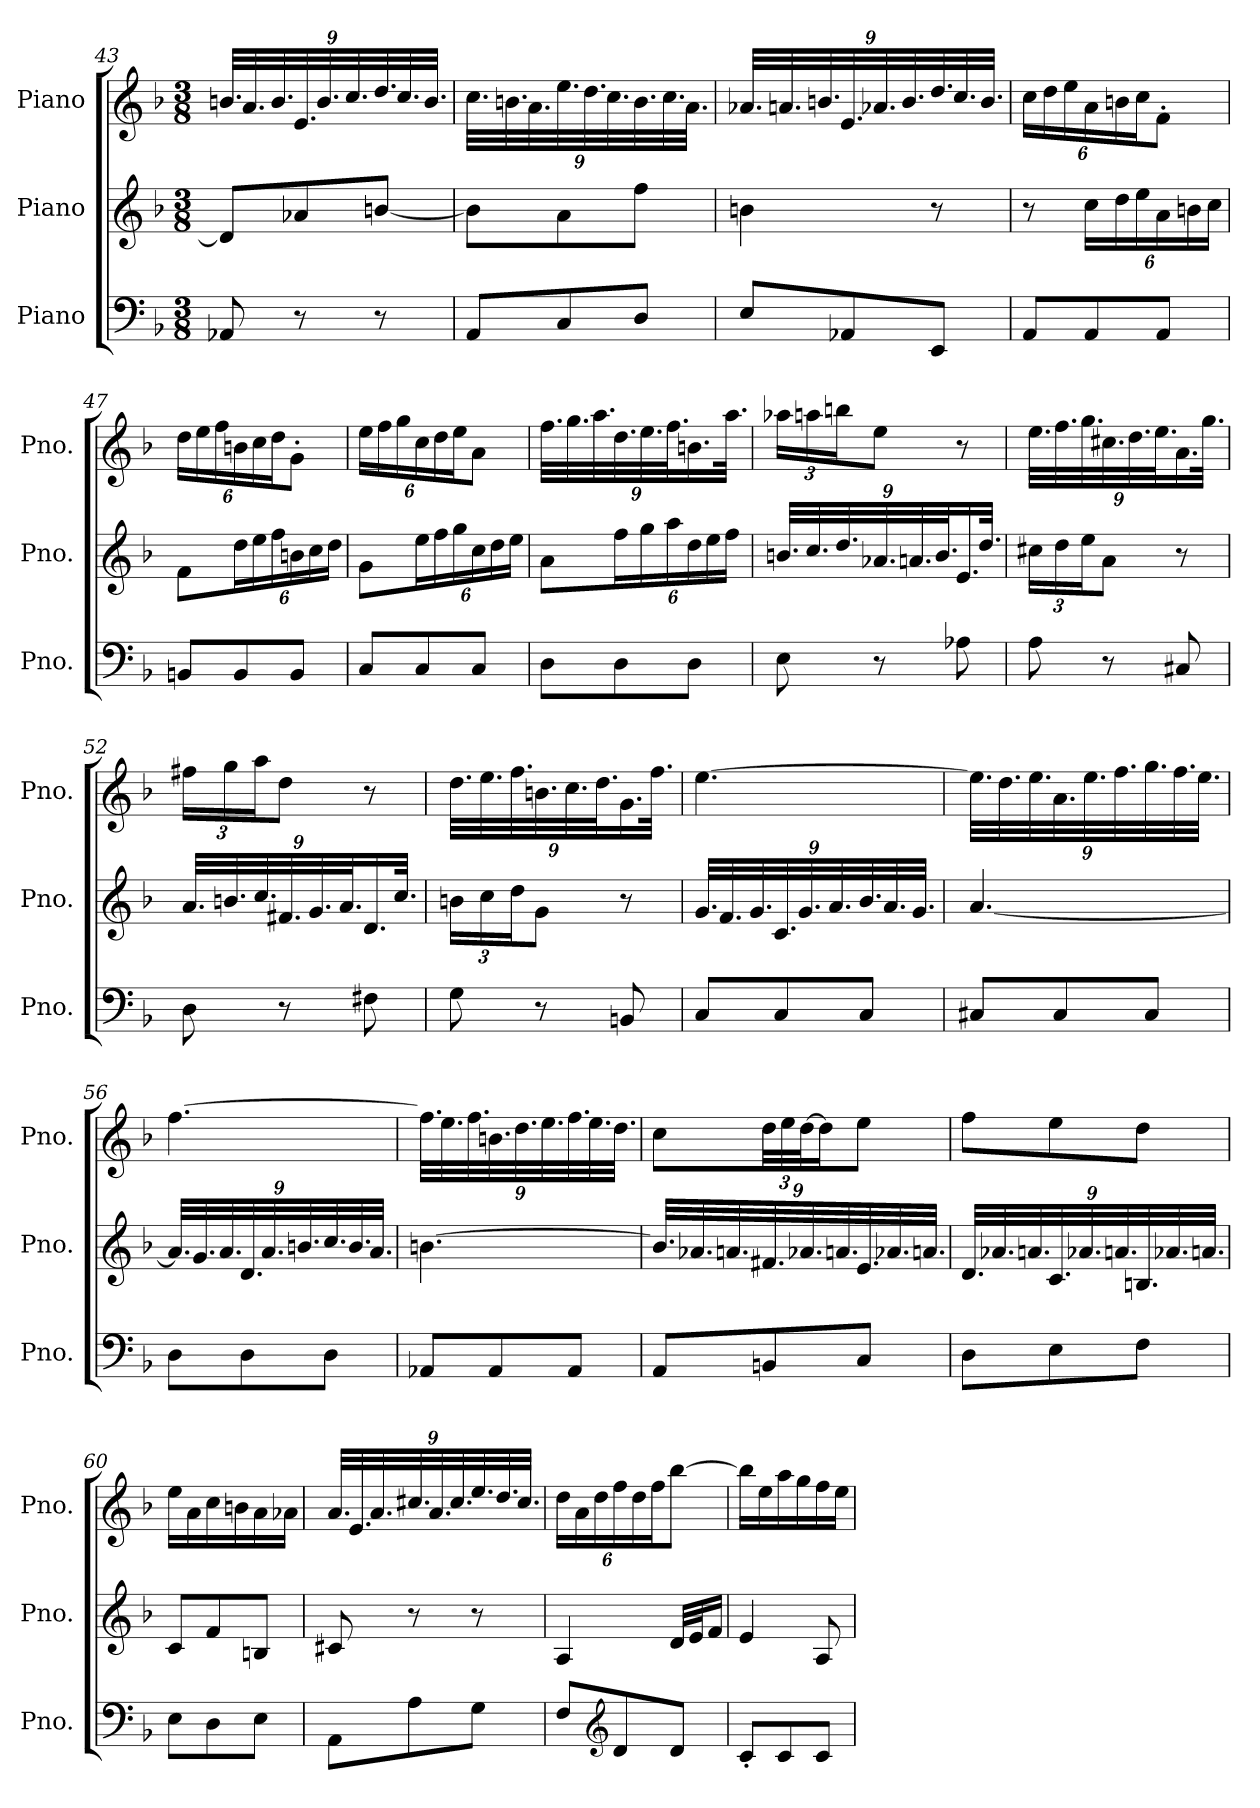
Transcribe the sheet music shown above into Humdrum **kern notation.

**kern	**kern	**kern
*part3	*part2	*part1
*staff3	*staff2	*staff1
*I"Piano	*I"Piano	*I"Piano
*I'Pno.	*I'Pno.	*I'Pno.
!!LO:LB:g=z
*clefF4	*clefG2	*clefG2
*k[b-]	*k[b-]	*k[b-]
*M3/8	*M3/8	*M3/8
*	*	*Xbrackettup
=43	=43	=43
8AA-X/	8d/L]	36.bn/LLL
.	.	36.a/
.	.	36.b/
8r	8a-X/	36.e/
.	.	36.b/
.	.	36.cc/
8r	[8bn/J	36.dd/
.	.	36.cc/
.	.	36.b/JJJ
=44	=44	=44
8AA/L	8b\L]	36.cc\LLL
.	.	36.bn\
.	.	36.a\
8C/	8a\	36.ee\
.	.	36.dd\
.	.	36.cc\
8D/J	8ff\J	36.b\
.	.	36.cc\
.	.	36.a\JJJ
=45	=45	=45
8E/L	4bn\	36.a-X/LLL
.	.	36.an/
.	.	36.bn/
8AA-X/	.	36.e/
.	.	36.a-X/
.	.	36.b/
8EE/J	8r	36.dd/
.	.	36.cc/
.	.	36.b/JJJ
!!LO:LB:g=z
=46	=46	=46
8AA/L	8r	24cc\LL
.	.	24dd\
.	.	24ee\
*	*Xbrackettup	*
8AA/	24cc\LL	24a\
.	24dd\	24bn\
.	24ee\	24cc\J
8AA/J	24a\	8f'\J
.	24bn\	.
.	24cc\JJ	.
=47	=47	=47
8BBn/L	8f\L	24dd\LL
.	.	24ee\
.	.	24ff\
8BB/	24dd\L	24bn\
.	24ee\	24cc\
.	24ff\	24dd\J
8BB/J	24bn\	8g'\J
.	24cc\	.
.	24dd\JJ	.
=48	=48	=48
8C/L	8g\L	24ee\LL
.	.	24ff\
.	.	24gg\
8C/	24ee\L	24cc\
.	24ff\	24dd\
.	24gg\	24ee\J
8C/J	24cc\	8a\J
.	24dd\	.
.	24ee\JJ	.
=49	=49	=49
8D\L	8a\L	36.ff\LLL
.	.	36.gg\
.	.	36.aa\
8D\	24ff\L	36.dd\
.	24gg\	36.ee\
.	24aa\	36.ff\J
8D\J	24dd\	18.bn\
.	24ee\	.
.	24ff\JJ	36.aa\JJk
!!LO:PB:g=z
=50	=50	=50
8E\	36.bn/LLL	24aa-X\LL
.	36.cc/	24aan\
.	36.dd/	24bbn\J
8r	36.a-X/	8ee\J
.	36.an/	.
.	36.b/J	.
8A-X\	18.e/	8r
.	36.dd/JJk	.
=51	=51	=51
8A\	24cc#X\LL	36.ee\LLL
.	24dd\	36.ff\
.	24ee\J	36.gg\
8r	8a\J	36.cc#X\
.	.	36.dd\
.	.	36.ee\J
8C#X/	8r	18.a\
.	.	36.gg\JJk
=52	=52	=52
8D\	36.a/LLL	24ff#X\LL
.	36.bn/	24gg\
.	36.cc/	24aa\J
8r	36.f#X/	8dd\J
.	36.g/	.
.	36.a/J	.
8F#X\	18.d/	8r
.	36.cc/JJk	.
!!LO:LB:g=z
=53	=53	=53
8G\	24bn\LL	36.dd\LLL
.	24cc\	36.ee\
.	24dd\J	36.ff\
8r	8g\J	36.bn\
.	.	36.cc\
.	.	36.dd\J
8BBn/	8r	18.g\
.	.	36.ff\JJk
=54	=54	=54
8C/L	36.g/LLL	[4.ee\
.	36.f/	.
.	36.g/	.
8C/	36.c/	.
.	36.g/	.
.	36.a/	.
8C/J	36.b-/	.
.	36.a/	.
.	36.g/JJJ	.
=55	=55	=55
8C#X/L	[4.a/	36.ee\LLL]
.	.	36.dd\
.	.	36.ee\
8C#/	.	36.a\
.	.	36.ee\
.	.	36.ff\
8C#/J	.	36.gg\
.	.	36.ff\
.	.	36.ee\JJJ
!!LO:LB:g=z
=56	=56	=56
8D\L	36.a/LLL]	[4.ff\
.	36.g/	.
.	36.a/	.
8D\	36.d/	.
.	36.a/	.
.	36.bn/	.
8D\J	36.cc/	.
.	36.b/	.
.	36.a/JJJ	.
=57	=57	=57
8AA-X/L	[4.bn\	36.ff\LLL]
.	.	36.ee\
.	.	36.ff\
8AA-/	.	36.bn\
.	.	36.dd\
.	.	36.ee\
8AA-/J	.	36.ff\
.	.	36.ee\
.	.	36.dd\JJJ
!!LO:LB:g=z
=58	=58	=58
8AA/L	36.b/LLL]	8cc\L
.	36.a-X/	.
.	36.an/	.
8BBn/	36.f#X/	48dd\LL
.	.	48ee\
.	36.a-X/	[48dd\J
.	.	16dd\J]
.	36.an/	.
8C/J	36.e/	8ee\J
.	36.a-X/	.
.	36.an/JJJ	.
=59	=59	=59
8D\L	36.d/LLL	8ff\L
.	36.a-X/	.
.	36.an/	.
8E\	36.c/	8ee\
.	36.a-X/	.
.	36.an/	.
8F\J	36.Bn/	8dd\J
.	36.a-X/	.
.	36.an/JJJ	.
!!LO:PB:g=z
=60	=60	=60
8E\L	8c/L	16ee\LL
.	.	16a\
8D\	8f/	16cc\
.	.	16bn\
8E\J	8Bn/J	16a\
.	.	16a-X\JJ
=61	=61	=61
8AA\L	8c#X/	36.a/LLL
.	.	36.e/
.	.	36.a/
8A\	8r	36.cc#X/
.	.	36.a/
.	.	36.cc#/
8G\J	8r	36.ee/
.	.	36.dd/
.	.	36.cc#/JJJ
=62	=62	=62
8F/L	4A/	24dd\LL
.	.	24a\
.	.	24dd\
*clefG2	*	*
8d/	.	24ff\
.	.	24dd\
.	.	24ff\J
8d/J	32d/LLL	[8bb-\J
.	32e/J	.
.	16f/JJ	.
=63	=63	=63
8c'/L	4e/	16bb-\LL]
.	.	16ee\
8c/	.	16aa\
.	.	16gg\
8c/J	8A/	16ff\
.	.	16ee\JJ
=	=	=
*-	*-	*-
